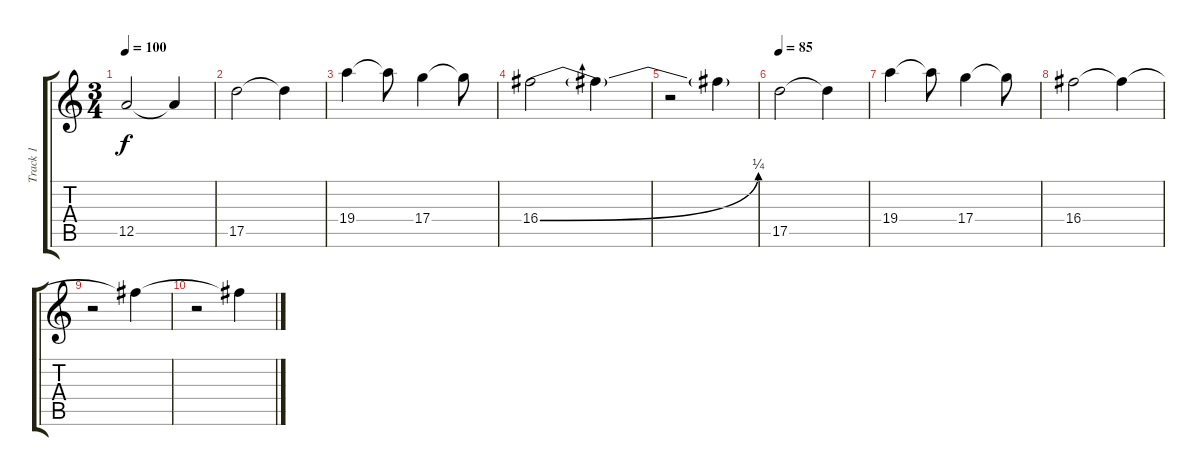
\track ("Track 1" "Track 1") {instrument distortionguitar}
\staff {score tabs}
\tuning (E4 B3 G3 D3 A2 D2) {hide}
\ts (3 4)
\tempo 100
\clef g2
\ks c
12.5{t}.2{dy f} 12.5{t}.4 |
17.5.2 17.5{t}.4 |
19.4.4 19.4{t}.8 17.4.4 17.4{t}.8 |
16.4{be (bend 0 0 60 1)}.2 16.4{t}.4 |
r.2 16.4{t}.4 |
\tempo 85
17.5.2 17.5{t}.4 |
19.4.4 19.4{t}.8 17.4.4 17.4{t}.8 |
16.4.2{volume 0} 16.4{t}.4 |
r.2 16.4{t}.4 |
r.2 16.4{t}.4
